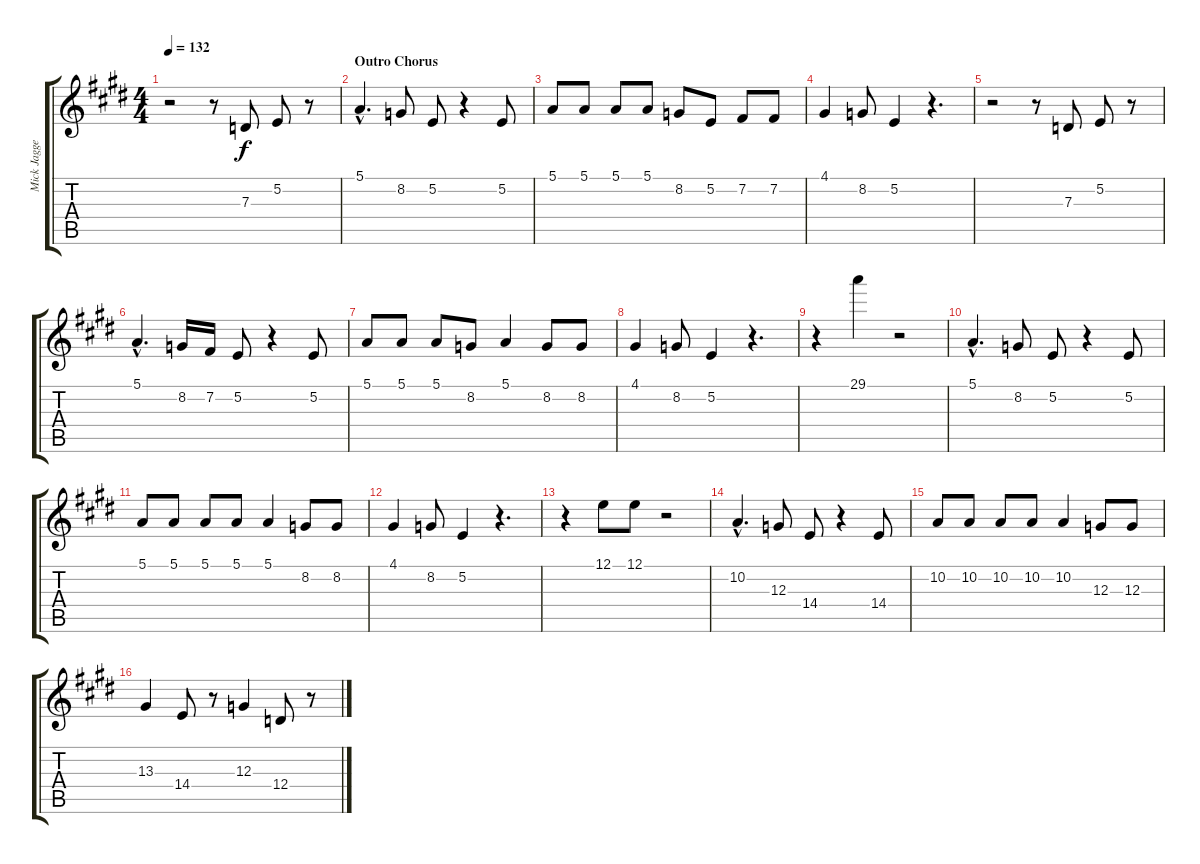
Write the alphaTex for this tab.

\track ("Mick Jagger [Voice] " "Mick Jagge") {instrument trombone}
\staff {score tabs}
\tuning (E4 B3 G3 D3 A2 E2) {hide}
\ts (4 4)
\tempo 132
\clef g2
\ks e
r.2{dy f} r.8 7.3.8 5.2.8 r.8 |
\section ("" "Outro Chorus")
5.1{hac}.4{d} 8.2.8 5.2.8 r.4 5.2.8 |
5.1.8 5.1.8 5.1.8 5.1.8 8.2.8 5.2.8 7.2.8 7.2.8 |
4.1.4 8.2.8 5.2.4 r.4{d} |
r.2 r.8 7.3.8 5.2.8 r.8 |
5.1{hac}.4{d} 8.2.16 7.2.16 5.2.8 r.4 5.2.8 |
5.1.8 5.1.8 5.1.8 8.2.8 5.1.4 8.2.8 8.2.8 |
4.1.4 8.2.8 5.2.4 r.4{d} |
r.4 29.1.4 r.2 |
5.1{hac}.4{d} 8.2.8 5.2.8 r.4 5.2.8 |
5.1.8 5.1.8 5.1.8 5.1.8 5.1.4 8.2.8 8.2.8 |
4.1.4 8.2.8 5.2.4 r.4{d} |
r.4 12.1.8 12.1.8 r.2 |
10.2{hac}.4{d} 12.3.8 14.4.8 r.4 14.4.8 |
10.2.8 10.2.8 10.2.8 10.2.8 10.2.4 12.3.8 12.3.8 |
13.3.4 14.4.8 r.8 12.3.4 12.4.8 r.8
